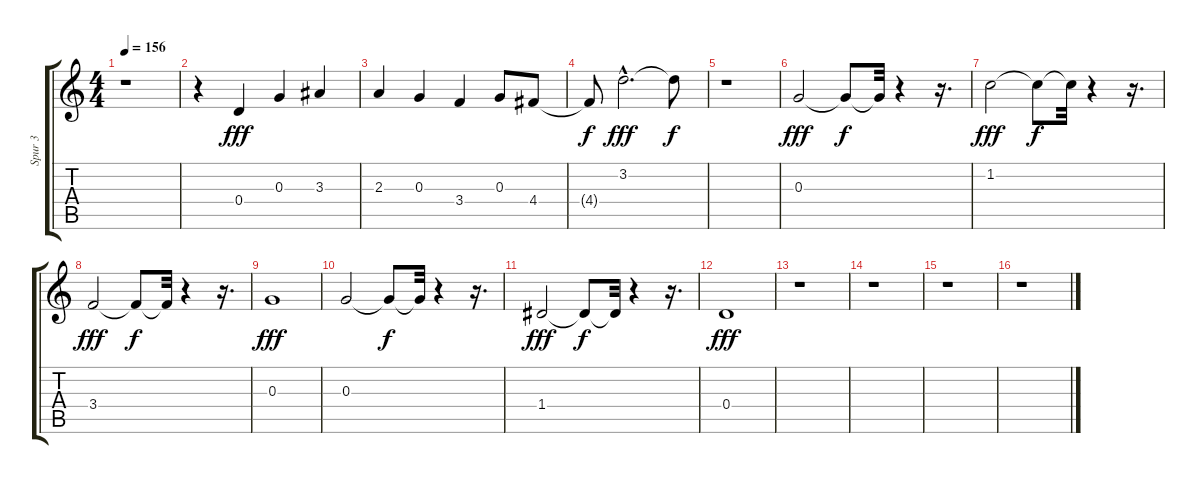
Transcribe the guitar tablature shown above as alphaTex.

\track ("Spur 3" "Spur 3") {instrument electricguitarclean}
\staff {score tabs}
\tuning (E4 B3 G3 D3 A2 E2) {hide}
\ts (4 4)
\tempo 156
\clef g2
\ks c
r.1{dy f} |
r.4 0.4.4{dy fff} 0.3.4 3.3.4 |
2.3.4 0.3.4 3.4.4 0.3.8 4.4.8 |
4.4{t}.8{dy f} 3.2{hac}.2{d dy fff} 3.2{t}.8{dy f} |
r.1 |
0.3.2{dy fff} 0.3{t}.8{dy f} 0.3{t}.32 r.4 r.16{d} |
1.2.2{dy fff} 1.2{t}.8{dy f} 1.2{t}.32 r.4 r.16{d} |
3.4.2{dy fff} 3.4{t}.8{dy f} 3.4{t}.32 r.4 r.16{d} |
0.3.1{dy fff} |
0.3.2 0.3{t}.8{dy f} 0.3{t}.32 r.4 r.16{d} |
1.4.2{dy fff} 1.4{t}.8{dy f} 1.4{t}.32 r.4 r.16{d} |
0.4.1{dy fff} |
r.1 |
r.1 |
r.1 |
r.1
